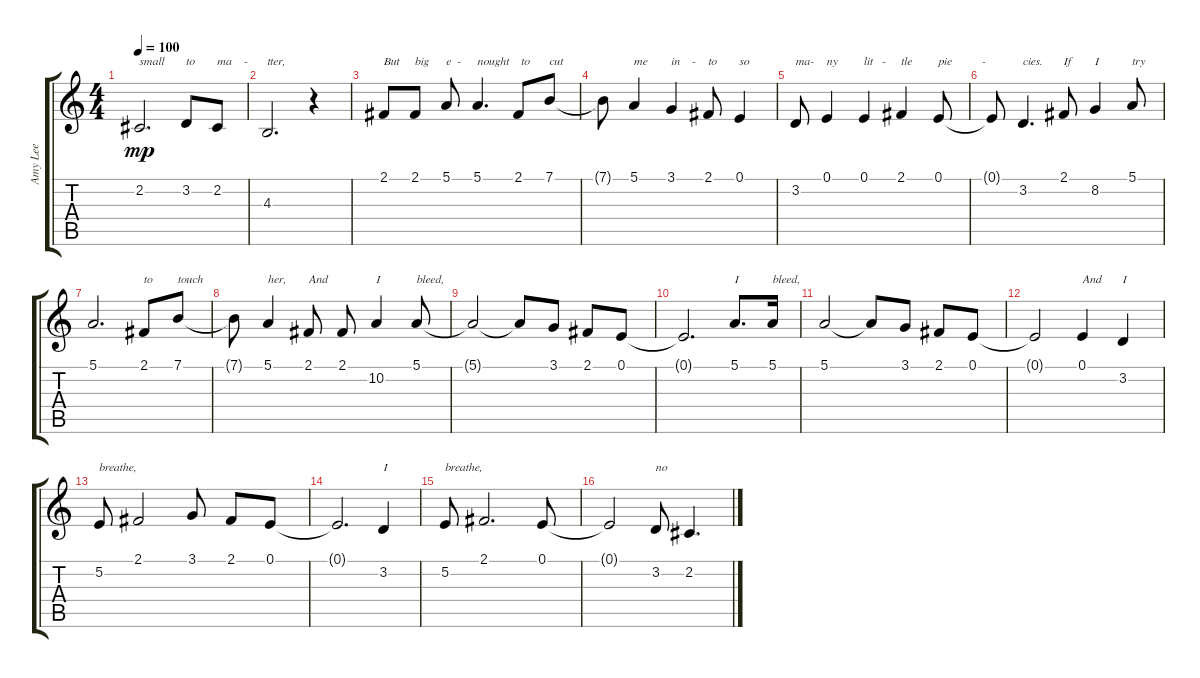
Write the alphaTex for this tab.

\track ("Amy Lee" "Amy Lee") {instrument clarinet}
\staff {score tabs}
\tuning (E4 B3 G3 D3 A2 E2) {hide}
\ts (4 4)
\tempo 100
\clef g2
\ks c
2.2.2{d txt "small" dy mp} 3.2.8{txt "to"} 2.2.8{txt "ma    -"} |
4.3.2{d txt "tter,"} r.4 |
2.1.8{txt "But"} 2.1.8{txt "big"} 5.1.8{txt "e  -"} 5.1.4{d txt "nought"} 2.1.8{txt " to"} 7.1.8{txt "cut"} |
7.1{t}.8 5.1.4{txt "me"} 3.1.4{txt "in    -"} 2.1.8{txt "to"} 0.1.4{txt "so"} |
3.2.8{txt "ma-"} 0.1.4{txt "ny"} 0.1.4{txt "lit   -"} 2.1.4{txt "tle"} 0.1.8{txt "pie          -"} |
0.1{t}.8 3.2.4{d txt "cies."} 2.1.8{txt "If"} 8.2.4{txt "I"} 5.1.8{txt "try"} |
5.1.2{d} 2.1.8{txt "to"} 7.1.8{txt "touch"} |
7.1{t}.8 5.1.4{txt "her,"} 2.1.8{txt "And"} 2.1.8 10.2.4{txt "I"} 5.1.8{txt "bleed,"} |
5.1{t}.2 5.1{t}.8 3.1.8 2.1.8 0.1.8 |
0.1{t}.2{d} 5.1.8{d txt "I"} 5.1.16{txt "bleed,"} |
5.1.2 5.1{t}.8 3.1.8 2.1.8 0.1.8 |
0.1{t}.2 0.1.4{txt "And"} 3.2.4{txt "I"} |
5.2.8{txt "breathe,"} 2.1.2 3.1.8 2.1.8 0.1.8 |
0.1{t}.2{d} 3.2.4{txt "I"} |
5.2.8{txt "breathe,"} 2.1.2{d} 0.1.8 |
0.1{t}.2 3.2.8{txt "no"} 2.2.4{d}
